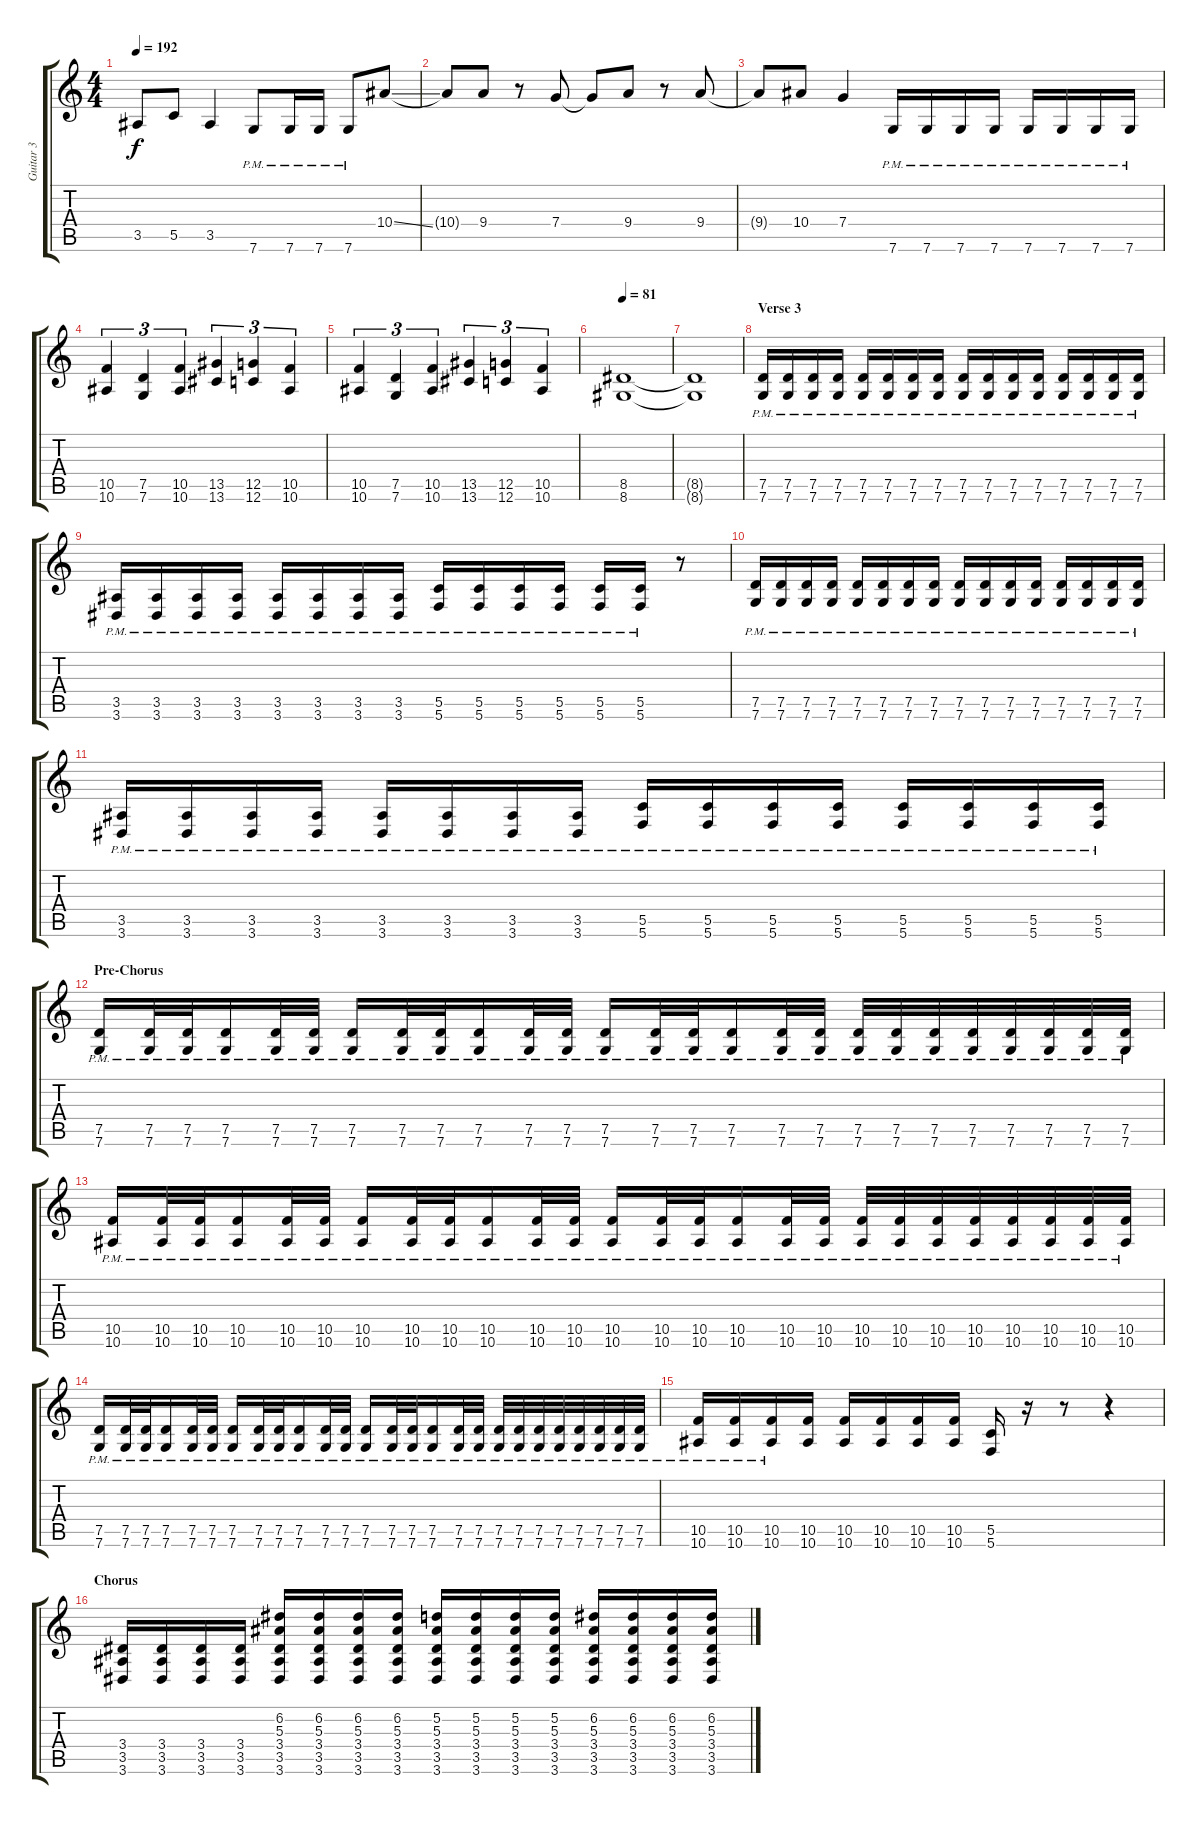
\track ("Guitar 3" "Guitar 3") {instrument distortionguitar}
\staff {score tabs}
\tuning (D4 A3 F3 C3 G2 C2) {hide}
\ts (4 4)
\tempo 192
\clef g2
\ks c
3.5{t}.8{dy f} 5.5.8 3.5.4 7.6{pm}.8 7.6{pm}.16 7.6{pm}.16 7.6{pm}.8 10.4{ss}.8 |
10.4{t}.8 9.4.8 r.8 7.4.8 7.4{t}.8 9.4.8 r.8 9.4.8 |
9.4{t}.8 10.4.8 7.4.4 7.6{pm}.16 7.6{pm}.16 7.6{pm}.16 7.6{pm}.16 7.6{pm}.16 7.6{pm}.16 7.6{pm}.16 7.6{pm}.16 |
(10.5 10.6).4{tu (3 2)} (7.5 7.6).4{tu (3 2)} (10.5 10.6).4{tu (3 2)} (13.5 13.6).4{tu (3 2)} (12.5 12.6).4{tu (3 2)} (10.5 10.6).4{tu (3 2)} |
(10.5 10.6).4{tu (3 2)} (7.5 7.6).4{tu (3 2)} (10.5 10.6).4{tu (3 2)} (13.5 13.6).4{tu (3 2)} (12.5 12.6).4{tu (3 2)} (10.5 10.6).4{tu (3 2)} |
\tempo 81
(8.5 8.6).1 |
(8.5{t} 8.6{t}).1 |
\section ("" "Verse 3")
(7.5{pm} 7.6{pm}).16 (7.5{pm} 7.6{pm}).16 (7.5{pm} 7.6{pm}).16 (7.5{pm} 7.6{pm}).16 (7.5{pm} 7.6{pm}).16 (7.5{pm} 7.6{pm}).16 (7.5{pm} 7.6{pm}).16 (7.5{pm} 7.6{pm}).16 (7.5{pm} 7.6{pm}).16 (7.5{pm} 7.6{pm}).16 (7.5{pm} 7.6{pm}).16 (7.5{pm} 7.6{pm}).16 (7.5{pm} 7.6{pm}).16 (7.5{pm} 7.6{pm}).16 (7.5{pm} 7.6{pm}).16 (7.5{pm} 7.6{pm}).16 |
(3.5{pm} 3.6{pm}).16 (3.5{pm} 3.6{pm}).16 (3.5{pm} 3.6{pm}).16 (3.5{pm} 3.6{pm}).16 (3.5{pm} 3.6{pm}).16 (3.5{pm} 3.6{pm}).16 (3.5{pm} 3.6{pm}).16 (3.5{pm} 3.6{pm}).16 (5.5{pm} 5.6{pm}).16 (5.5{pm} 5.6{pm}).16 (5.5{pm} 5.6{pm}).16 (5.5{pm} 5.6{pm}).16 (5.5{pm} 5.6{pm}).16 (5.5{pm} 5.6{pm}).16 r.8 |
(7.5{pm} 7.6{pm}).16 (7.5{pm} 7.6{pm}).16 (7.5{pm} 7.6{pm}).16 (7.5{pm} 7.6{pm}).16 (7.5{pm} 7.6{pm}).16 (7.5{pm} 7.6{pm}).16 (7.5{pm} 7.6{pm}).16 (7.5{pm} 7.6{pm}).16 (7.5{pm} 7.6{pm}).16 (7.5{pm} 7.6{pm}).16 (7.5{pm} 7.6{pm}).16 (7.5{pm} 7.6{pm}).16 (7.5{pm} 7.6{pm}).16 (7.5{pm} 7.6{pm}).16 (7.5{pm} 7.6{pm}).16 (7.5{pm} 7.6{pm}).16 |
(3.5{pm} 3.6{pm}).16 (3.5{pm} 3.6{pm}).16 (3.5{pm} 3.6{pm}).16 (3.5{pm} 3.6{pm}).16 (3.5{pm} 3.6{pm}).16 (3.5{pm} 3.6{pm}).16 (3.5{pm} 3.6{pm}).16 (3.5{pm} 3.6{pm}).16 (5.5{pm} 5.6{pm}).16 (5.5{pm} 5.6{pm}).16 (5.5{pm} 5.6{pm}).16 (5.5{pm} 5.6{pm}).16 (5.5{pm} 5.6{pm}).16 (5.5{pm} 5.6{pm}).16 (5.5{pm} 5.6{pm}).16 (5.5{pm} 5.6{pm}).16 |
\section ("" "Pre-Chorus")
(7.5{pm} 7.6{pm}).16 (7.5{pm} 7.6{pm}).32 (7.5{pm} 7.6{pm}).32 (7.5{pm} 7.6{pm}).16 (7.5{pm} 7.6{pm}).32 (7.5{pm} 7.6{pm}).32 (7.5{pm} 7.6{pm}).16 (7.5{pm} 7.6{pm}).32 (7.5{pm} 7.6{pm}).32 (7.5{pm} 7.6{pm}).16 (7.5{pm} 7.6{pm}).32 (7.5{pm} 7.6{pm}).32 (7.5{pm} 7.6{pm}).16 (7.5{pm} 7.6{pm}).32 (7.5{pm} 7.6{pm}).32 (7.5{pm} 7.6{pm}).16 (7.5{pm} 7.6{pm}).32 (7.5{pm} 7.6{pm}).32 (7.5{pm} 7.6{pm}).32 (7.5{pm} 7.6{pm}).32 (7.5{pm} 7.6{pm}).32 (7.5{pm} 7.6{pm}).32 (7.5{pm} 7.6{pm}).32 (7.5{pm} 7.6{pm}).32 (7.5{pm} 7.6{pm}).32 (7.5{pm} 7.6{pm}).32 |
(10.5{pm} 10.6{pm}).16 (10.5{pm} 10.6{pm}).32 (10.5{pm} 10.6{pm}).32 (10.5{pm} 10.6{pm}).16 (10.5{pm} 10.6{pm}).32 (10.5{pm} 10.6{pm}).32 (10.5{pm} 10.6{pm}).16 (10.5{pm} 10.6{pm}).32 (10.5{pm} 10.6{pm}).32 (10.5{pm} 10.6{pm}).16 (10.5{pm} 10.6{pm}).32 (10.5{pm} 10.6{pm}).32 (10.5{pm} 10.6{pm}).16 (10.5{pm} 10.6{pm}).32 (10.5{pm} 10.6{pm}).32 (10.5{pm} 10.6{pm}).16 (10.5{pm} 10.6{pm}).32 (10.5{pm} 10.6{pm}).32 (10.5{pm} 10.6{pm}).32 (10.5{pm} 10.6{pm}).32 (10.5{pm} 10.6{pm}).32 (10.5{pm} 10.6{pm}).32 (10.5{pm} 10.6{pm}).32 (10.5{pm} 10.6{pm}).32 (10.5{pm} 10.6{pm}).32 (10.5{pm} 10.6{pm}).32 |
(7.5{pm} 7.6{pm}).16 (7.5{pm} 7.6{pm}).32 (7.5{pm} 7.6{pm}).32 (7.5{pm} 7.6{pm}).16 (7.5{pm} 7.6{pm}).32 (7.5{pm} 7.6{pm}).32 (7.5{pm} 7.6{pm}).16 (7.5{pm} 7.6{pm}).32 (7.5{pm} 7.6{pm}).32 (7.5{pm} 7.6{pm}).16 (7.5{pm} 7.6{pm}).32 (7.5{pm} 7.6{pm}).32 (7.5{pm} 7.6{pm}).16 (7.5{pm} 7.6{pm}).32 (7.5{pm} 7.6{pm}).32 (7.5{pm} 7.6{pm}).16 (7.5{pm} 7.6{pm}).32 (7.5{pm} 7.6{pm}).32 (7.5{pm} 7.6{pm}).32 (7.5{pm} 7.6{pm}).32 (7.5{pm} 7.6{pm}).32 (7.5{pm} 7.6{pm}).32 (7.5{pm} 7.6{pm}).32 (7.5{pm} 7.6{pm}).32 (7.5{pm} 7.6{pm}).32 (7.5{pm} 7.6{pm}).32 |
(10.5{pm} 10.6{pm}).16 (10.5{pm} 10.6{pm}).16 (10.5{pm} 10.6{pm}).16 (10.5 10.6).16 (10.5 10.6).16 (10.5 10.6).16 (10.5 10.6).16 (10.5 10.6).16 (5.5 5.6).16 r.16 r.8 r.4 |
\section ("" "Chorus")
(3.4 3.5 3.6).16 (3.4 3.5 3.6).16 (3.4 3.5 3.6).16 (3.4 3.5 3.6).16 (6.2 5.3 3.4 3.5 3.6).16 (6.2 5.3 3.4 3.5 3.6).16 (6.2 5.3 3.4 3.5 3.6).16 (6.2 5.3 3.4 3.5 3.6).16 (5.2 5.3 3.4 3.5 3.6).16 (5.2 5.3 3.4 3.5 3.6).16 (5.2 5.3 3.4 3.5 3.6).16 (5.2 5.3 3.4 3.5 3.6).16 (6.2 5.3 3.4 3.5 3.6).16 (6.2 5.3 3.4 3.5 3.6).16 (6.2 5.3 3.4 3.5 3.6).16 (6.2 5.3 3.4 3.5 3.6).16
